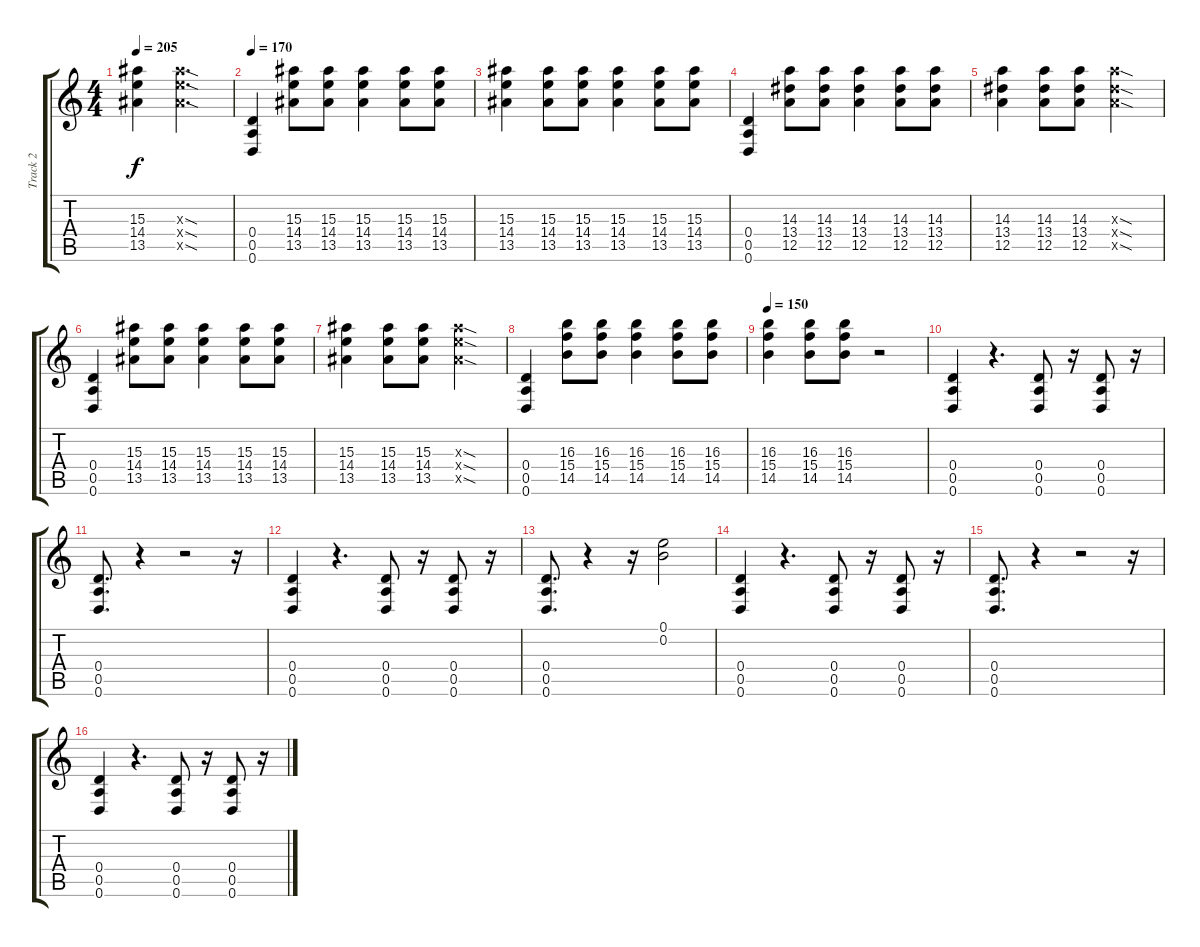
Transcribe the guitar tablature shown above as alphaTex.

\track ("Track 2" "Track 2") {instrument distortionguitar}
\staff {score tabs}
\tuning (E4 B3 G3 D3 A2 D2) {hide}
\ts (4 4)
\tempo 205
\clef g2
\ks c
(15.3{t} 14.4{t} 13.5{t}).4{dy f} (15.3{sod x} 14.4{sod x} 13.5{sod x}).2{d} |
\tempo 170
(0.4 0.5 0.6).4 (15.3 14.4 13.5).8 (15.3 14.4 13.5).8 (15.3 14.4 13.5).4 (15.3 14.4 13.5).8 (15.3 14.4 13.5).8 |
(15.3 14.4 13.5).4 (15.3 14.4 13.5).8 (15.3 14.4 13.5).8 (15.3 14.4 13.5).4 (15.3 14.4 13.5).8 (15.3 14.4 13.5).8 |
(0.4 0.5 0.6).4 (14.3 13.4 12.5).8 (14.3 13.4 12.5).8 (14.3 13.4 12.5).4 (14.3 13.4 12.5).8 (14.3 13.4 12.5).8 |
(14.3 13.4 12.5).4 (14.3 13.4 12.5).8 (14.3 13.4 12.5).8 (14.3{sod x} 13.4{sod x} 12.5{sod x}).2 |
(0.4 0.5 0.6).4 (15.3 14.4 13.5).8 (15.3 14.4 13.5).8 (15.3 14.4 13.5).4 (15.3 14.4 13.5).8 (15.3 14.4 13.5).8 |
(15.3 14.4 13.5).4 (15.3 14.4 13.5).8 (15.3 14.4 13.5).8 (15.3{sod x} 14.4{sod x} 13.5{sod x}).2 |
(0.4 0.5 0.6).4 (16.3 15.4 14.5).8 (16.3 15.4 14.5).8 (16.3 15.4 14.5).4 (16.3 15.4 14.5).8 (16.3 15.4 14.5).8 |
\tempo 150
(16.3 15.4 14.5).4 (16.3 15.4 14.5).8 (16.3 15.4 14.5).8 r.2 |
(0.4 0.5 0.6).4 r.4{d} (0.4 0.5 0.6).8 r.16 (0.4 0.5 0.6).8 r.16 |
(0.4 0.5 0.6).8{d} r.4 r.2 r.16 |
(0.4 0.5 0.6).4 r.4{d} (0.4 0.5 0.6).8 r.16 (0.4 0.5 0.6).8 r.16 |
(0.4 0.5 0.6).8{d} r.4 r.16 (0.1 0.2).2 |
(0.4 0.5 0.6).4 r.4{d} (0.4 0.5 0.6).8 r.16 (0.4 0.5 0.6).8 r.16 |
(0.4 0.5 0.6).8{d} r.4 r.2 r.16 |
(0.4 0.5 0.6).4 r.4{d} (0.4 0.5 0.6).8 r.16 (0.4 0.5 0.6).8 r.16
